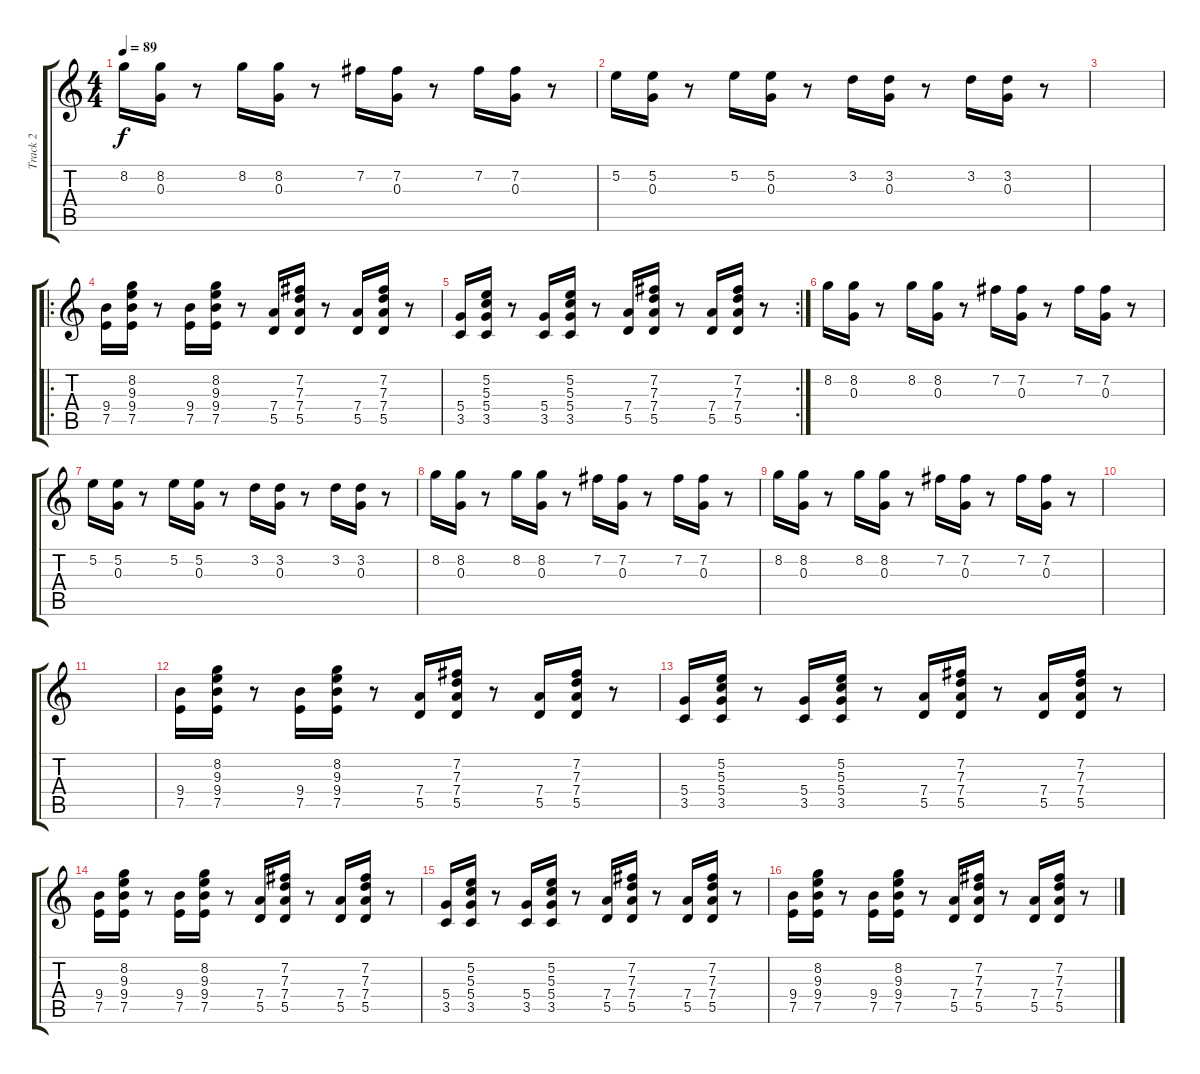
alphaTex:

\track ("Track 2" "Track 2") {instrument distortionguitar}
\staff {score tabs}
\tuning (E4 B3 G3 D3 A2 E2) {hide}
\ts (4 4)
\tempo 89
\clef g2
\ks c
8.2.16{dy f} (8.2 0.3).16 r.8 8.2.16 (8.2 0.3).16 r.8 7.2.16 (7.2 0.3).16 r.8 7.2.16 (7.2 0.3).16 r.8 |
5.2.16 (5.2 0.3).16 r.8 5.2.16 (5.2 0.3).16 r.8 3.2.16 (3.2 0.3).16 r.8 3.2.16 (3.2 0.3).16 r.8 |
|
\ro
(9.4 7.5).16 (8.2 9.3 9.4 7.5).16 r.8 (9.4 7.5).16 (8.2 9.3 9.4 7.5).16 r.8 (7.4 5.5).16 (7.2 7.3 7.4 5.5).16 r.8 (7.4 5.5).16 (7.2 7.3 7.4 5.5).16 r.8 |
\rc 2
(5.4 3.5).16 (5.2 5.3 5.4 3.5).16 r.8 (5.4 3.5).16 (5.2 5.3 5.4 3.5).16 r.8 (7.4 5.5).16 (7.2 7.3 7.4 5.5).16 r.8 (7.4 5.5).16 (7.2 7.3 7.4 5.5).16 r.8 |
8.2.16 (8.2 0.3).16 r.8 8.2.16 (8.2 0.3).16 r.8 7.2.16 (7.2 0.3).16 r.8 7.2.16 (7.2 0.3).16 r.8 |
5.2.16 (5.2 0.3).16 r.8 5.2.16 (5.2 0.3).16 r.8 3.2.16 (3.2 0.3).16 r.8 3.2.16 (3.2 0.3).16 r.8 |
8.2.16 (8.2 0.3).16 r.8 8.2.16 (8.2 0.3).16 r.8 7.2.16 (7.2 0.3).16 r.8 7.2.16 (7.2 0.3).16 r.8 |
8.2.16 (8.2 0.3).16 r.8 8.2.16 (8.2 0.3).16 r.8 7.2.16 (7.2 0.3).16 r.8 7.2.16 (7.2 0.3).16 r.8 |
|
|
(9.4 7.5).16 (8.2 9.3 9.4 7.5).16 r.8 (9.4 7.5).16 (8.2 9.3 9.4 7.5).16 r.8 (7.4 5.5).16 (7.2 7.3 7.4 5.5).16 r.8 (7.4 5.5).16 (7.2 7.3 7.4 5.5).16 r.8 |
(5.4 3.5).16 (5.2 5.3 5.4 3.5).16 r.8 (5.4 3.5).16 (5.2 5.3 5.4 3.5).16 r.8 (7.4 5.5).16 (7.2 7.3 7.4 5.5).16 r.8 (7.4 5.5).16 (7.2 7.3 7.4 5.5).16 r.8 |
(9.4 7.5).16 (8.2 9.3 9.4 7.5).16 r.8 (9.4 7.5).16 (8.2 9.3 9.4 7.5).16 r.8 (7.4 5.5).16 (7.2 7.3 7.4 5.5).16 r.8 (7.4 5.5).16 (7.2 7.3 7.4 5.5).16 r.8 |
(5.4 3.5).16 (5.2 5.3 5.4 3.5).16 r.8 (5.4 3.5).16 (5.2 5.3 5.4 3.5).16 r.8 (7.4 5.5).16 (7.2 7.3 7.4 5.5).16 r.8 (7.4 5.5).16 (7.2 7.3 7.4 5.5).16 r.8 |
(9.4 7.5).16 (8.2 9.3 9.4 7.5).16 r.8 (9.4 7.5).16 (8.2 9.3 9.4 7.5).16 r.8 (7.4 5.5).16 (7.2 7.3 7.4 5.5).16 r.8 (7.4 5.5).16 (7.2 7.3 7.4 5.5).16 r.8
